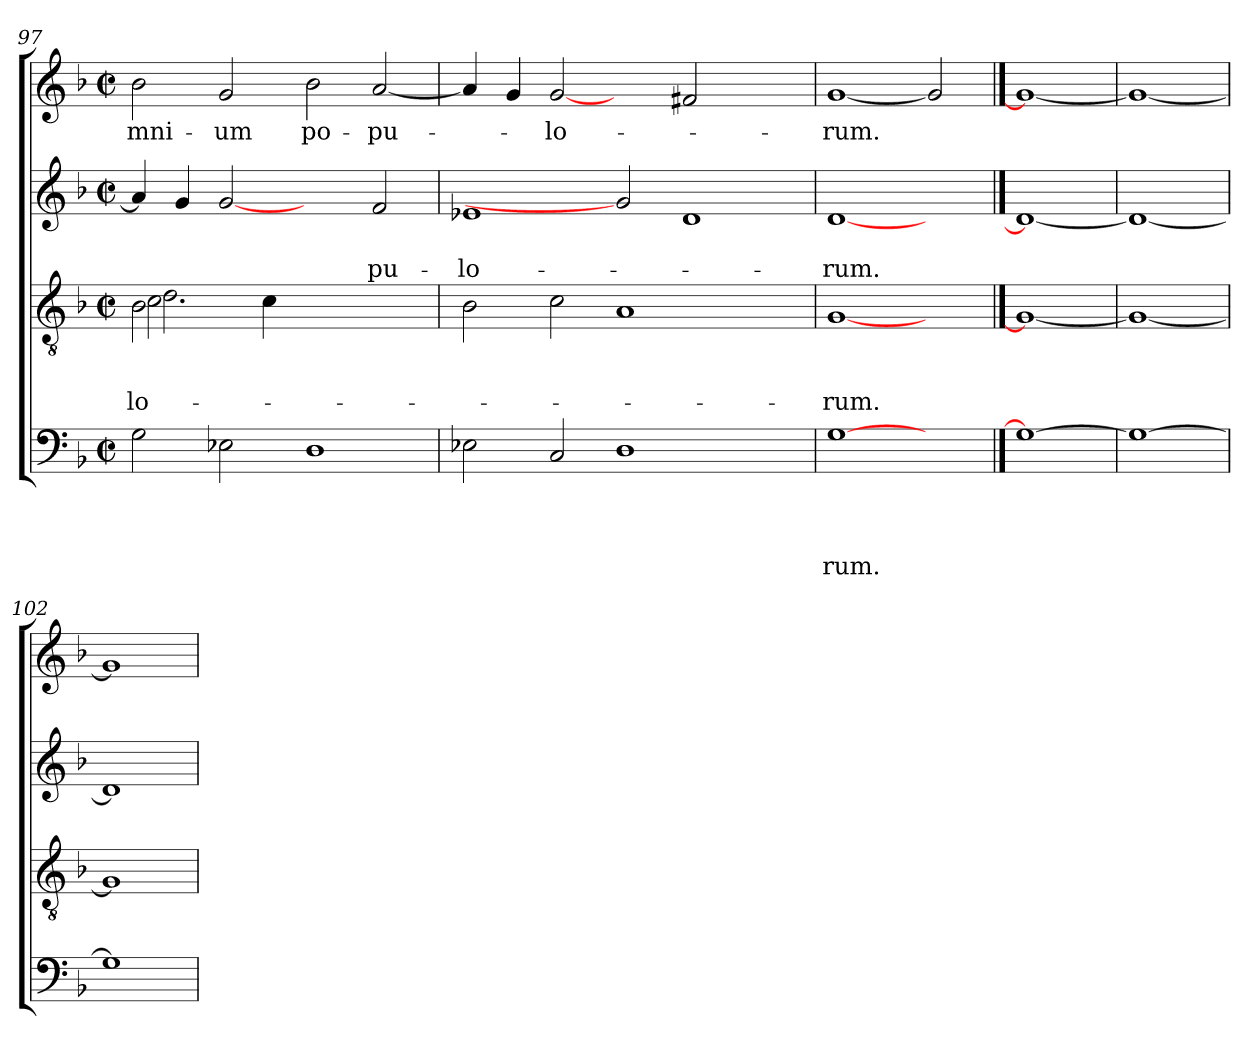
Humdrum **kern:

**kern	**text	**text	**text	**text	**kern	**text	**text	**text	**kern	**text	**text	**kern	**text
*part4	*part4	*part4	*part4	*part4	*part3	*part3	*part3	*part3	*part2	*part2	*part2	*part1	*part1
*staff4	*staff4	*staff4	*staff4	*staff4	*staff3	*staff3	*staff3	*staff3	*staff2	*staff2	*staff2	*staff1	*staff1
*clefF4	*	*	*	*	*clefGv2	*	*	*	*clefG2	*	*	*clefG2	*
*k[b-]	*	*	*	*	*k[b-]	*	*	*	*k[b-]	*	*	*k[b-]	*
*F:	*	*	*	*	*F:	*	*	*	*F:	*	*	*F:	*
*M2/2	*	*	*	*	*M2/2	*	*	*	*M2/2	*	*	*M2/2	*
*met(c|)	*	*	*	*	*met(c|)	*	*	*	*met(c|)	*	*	*met(c|)	*
=97	=97	=97	=97	=97	=97	=97	=97	=97	=97	=97	=97	=97	=97
!	!	!	!	!	!	!	!	!LO:LY:b	!	!	!	!	!
*	*	*	*	*	*^	*	*	*	*	*	*	*	*
!	!	!	!	!	!	!	!	!	!LO:LY:b	!	!	!	!	!
*	*	*	*	*	*	*^	*	*	*	*	*	*	*	*
!	!	!	!	!	!	!	!	!	!	!LO:LY:b	!	!	!	!	!LO:LY:b
2G\	.	.	.	.	2B-\	2c\	2.d\	.	.	-lo-	4a/]	.	.	2b-\	-mni-
.	.	.	.	.	.	.	.	.	.	.	4g/	.	.	.	.
!	!	!	!	!	!	!	!	!	!	!	!	!	!	!	!LO:LY:b:rj
2E-X\	.	.	.	.	1ryy	1ryy	.	.	.	.	[2g	.	.	2g/	-um
.	.	.	.	.	.	.	4c\	.	.	.	.	.	.	.	.
!	!	!	!	!	!	!	!	!	!	!	!	!	!	!	!LO:LY:b
1D	.	.	.	.	.	.	1ryy	.	.	.	2ryy	.	.	2b-\	po-
!	!	!	!	!	!	!	!	!	!	!	!	!	!LO:LY:b	!	!LO:LY:b
.	.	.	.	.	2ryy	2ryy	.	.	.	.	2f/	.	-pu-	[<2a/	-pu-
*	*	*	*	*	*	*v	*v	*	*	*	*	*	*	*	*
=98	=98	=98	=98	=98	=98	=98	=98	=98	=98	=98	=98	=98	=98	=98
!	!	!	!	!	!	!	!	!	!	!	!	!LO:LY:b	!	!
*	*	*	*	*	*v	*v	*	*	*	*	*	*	*	*
2E-\	.	.	.	.	2B-\	.	.	.	1e-X	.	-lo-	4a/]	.
.	.	.	.	.	.	.	.	.	.	.	.	4g/	.
!	!	!	!	!	!	!	!	!	!	!	!	!	!LO:LY:b
2C/	.	.	.	.	2c\	.	.	.	.	.	.	[2g	-lo-
1D	.	.	.	.	1A	.	.	.	2g]	.	.	2ryy	.
.	.	.	.	.	.	.	.	.	1d	.	.	2f#/	.
2ryy	.	.	.	.	2ryy	.	.	.	.	.	.	2ryy	.
=99	=99	=99	=99	=99	=99	=99	=99	=99	=99	=99	=99	=99	=99
!	!	!	!	!LO:LY:b	!	!	!	!LO:LY:b	!	!	!LO:LY:b	!	!LO:LY:b
[1G	.	.	.	-rum.	[1G	.	.	-rum.	[1d	.	-rum.	[1g	-rum.
2ryy	.	.	.	.	2ryy	.	.	.	2ryy	.	.	2g]	.
==100	==100	==100	==100	==100	==100	==100	==100	==100	==100	==100	==100	==100	==100
1G_	.	.	.	.	1G_	.	.	.	1d_	.	.	1g_	.
=101	=101	=101	=101	=101	=101	=101	=101	=101	=101	=101	=101	=101	=101
1G_	.	.	.	.	1G_	.	.	.	1d_	.	.	1g_	.
=102	=102	=102	=102	=102	=102	=102	=102	=102	=102	=102	=102	=102	=102
1G]	.	.	.	.	1G]	.	.	.	1d]	.	.	1g]	.
=	=	=	=	=	=	=	=	=	=	=	=	=	=
*-	*-	*-	*-	*-	*-	*-	*-	*-	*-	*-	*-	*-	*-
